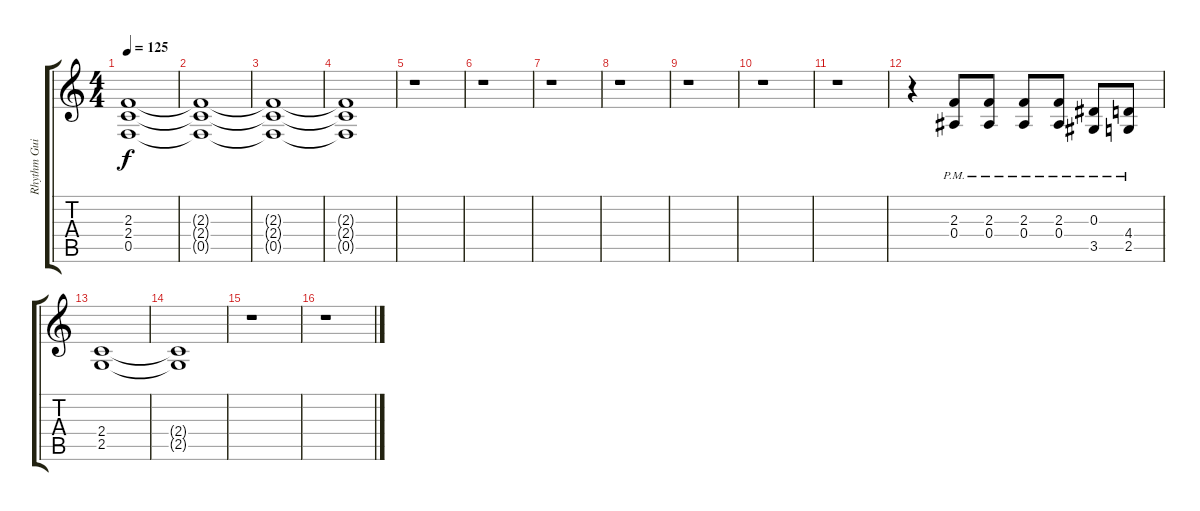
\track ("Rhythm Guitar" "Rhythm Gui") {instrument distortionguitar}
\staff {score tabs}
\tuning (C4 G3 Eb3 Bb2 F2 C2) {hide}
\ts (4 4)
\tempo 125
\clef g2
\ks c
(2.3 2.4 0.5).1{dy f volume 0} |
(2.3{t} 2.4{t} 0.5{t}).1 |
(2.3{t} 2.4{t} 0.5{t}).1 |
(2.3{t} 2.4{t} 0.5{t}).1 |
r.1 |
r.1 |
r.1 |
r.1 |
r.1 |
r.1 |
r.1{volume 13} |
r.4 (2.3 0.4{pm}).8 (2.3 0.4{pm}).8 (2.3 0.4{pm}).8 (2.3 0.4{pm}).8 (0.3 3.5{pm}).8 (4.4 2.5{pm}).8 |
(2.4 2.5).1{volume 0} |
(2.4{t} 2.5{t}).1 |
r.1 |
r.1
